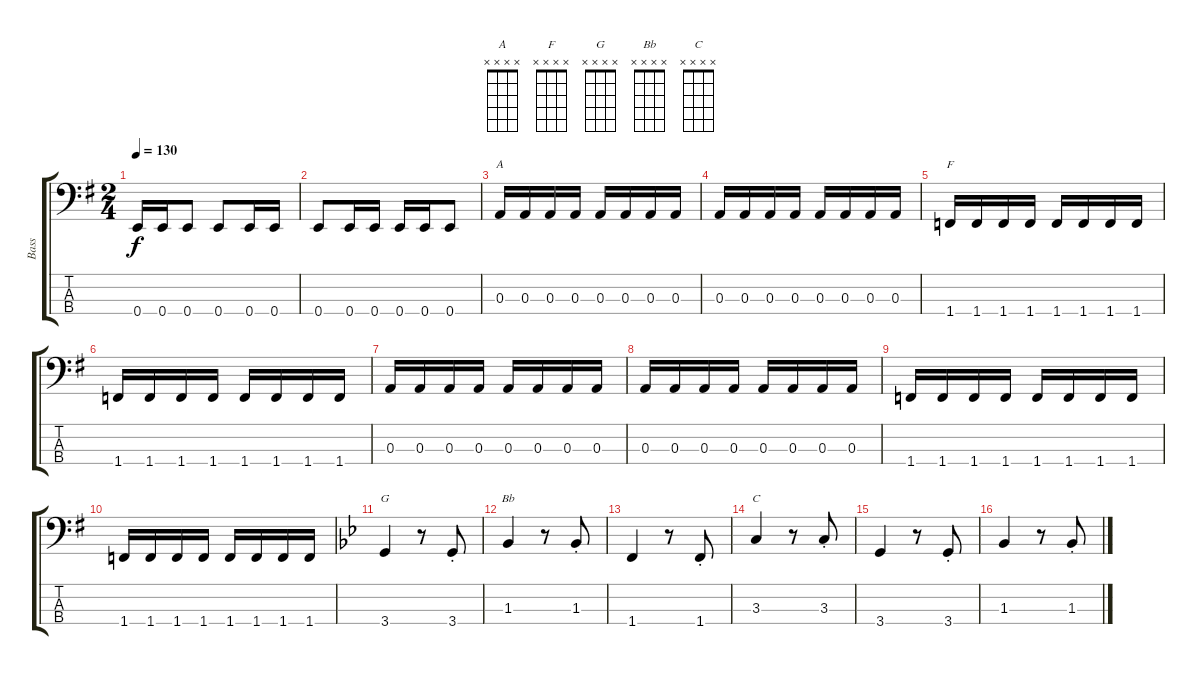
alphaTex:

\track ("Bass" "Bass") {instrument electricbassfinger}
\staff {score tabs}
\tuning (G2 D2 A1 E1) {hide}
\chord ("A" x x x x)
\chord ("F" x x x x)
\chord ("G" x x x x)
\chord ("Bb" x x x x)
\chord ("C" x x x x)
\ts (2 4)
\tempo 130
\clef f4
\ks eminor
0.4.16{dy f} 0.4.16 0.4.8 0.4.8 0.4.16 0.4.16 |
0.4.8 0.4.16 0.4.16 0.4.16 0.4.16 0.4.8 |
0.3.16{ch "A"} 0.3.16 0.3.16 0.3.16 0.3.16 0.3.16 0.3.16 0.3.16 |
0.3.16 0.3.16 0.3.16 0.3.16 0.3.16 0.3.16 0.3.16 0.3.16 |
1.4.16{ch "F"} 1.4.16 1.4.16 1.4.16 1.4.16 1.4.16 1.4.16 1.4.16 |
1.4.16 1.4.16 1.4.16 1.4.16 1.4.16 1.4.16 1.4.16 1.4.16 |
0.3.16 0.3.16 0.3.16 0.3.16 0.3.16 0.3.16 0.3.16 0.3.16 |
0.3.16 0.3.16 0.3.16 0.3.16 0.3.16 0.3.16 0.3.16 0.3.16 |
1.4.16 1.4.16 1.4.16 1.4.16 1.4.16 1.4.16 1.4.16 1.4.16 |
1.4.16 1.4.16 1.4.16 1.4.16 1.4.16 1.4.16 1.4.16 1.4.16 |
\ks gminor
3.4.4{ch "G"} r.8 3.4{st}.8 |
1.3.4{ch "Bb"} r.8 1.3{st}.8 |
1.4.4 r.8 1.4{st}.8 |
3.3.4{ch "C"} r.8 3.3{st}.8 |
3.4.4 r.8 3.4{st}.8 |
1.3.4 r.8 1.3{st}.8
